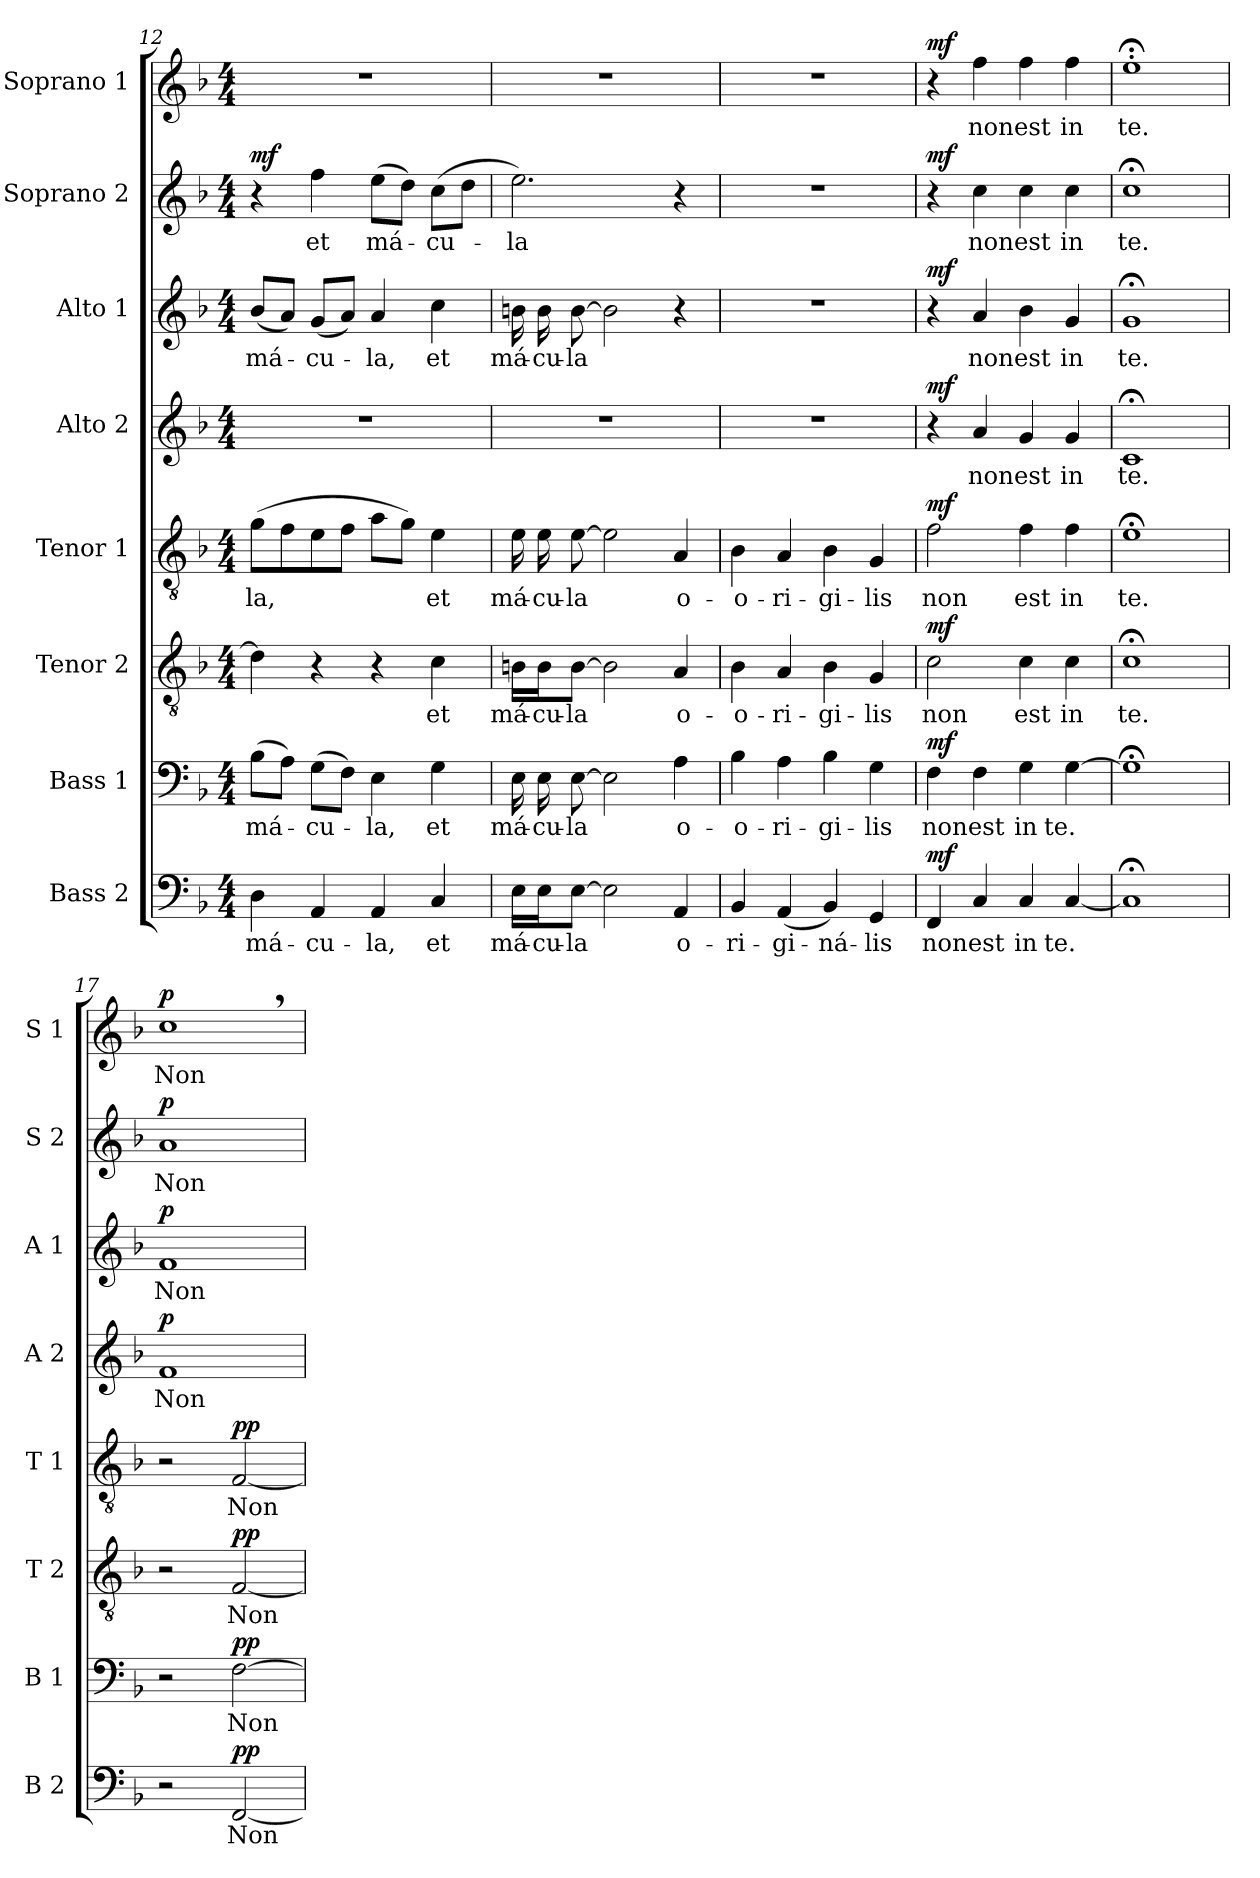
**kern	**text	**dynam	**kern	**text	**dynam	**kern	**text	**dynam	**kern	**text	**dynam	**kern	**text	**dynam	**kern	**text	**dynam	**kern	**text	**dynam	**kern	**text	**dynam
*part8	*part8	*part8	*part7	*part7	*part7	*part6	*part6	*part6	*part5	*part5	*part5	*part4	*part4	*part4	*part3	*part3	*part3	*part2	*part2	*part2	*part1	*part1	*part1
*staff8	*staff8	*staff8	*staff7	*staff7	*staff7	*staff6	*staff6	*staff6	*staff5	*staff5	*staff5	*staff4	*staff4	*staff4	*staff3	*staff3	*staff3	*staff2	*staff2	*staff2	*staff1	*staff1	*staff1
*I"Bass 2	*	*	*I"Bass 1	*	*	*I"Tenor 2	*	*	*I"Tenor 1	*	*	*I"Alto 2	*	*	*I"Alto 1	*	*	*I"Soprano 2	*	*	*I"Soprano 1	*	*
*I'B 2	*	*	*I'B 1	*	*	*I'T 2	*	*	*I'T 1	*	*	*I'A 2	*	*	*I'A 1	*	*	*I'S 2	*	*	*I'S 1	*	*
*clefF4	*	*	*clefF4	*	*	*clefGv2	*	*	*clefGv2	*	*	*clefG2	*	*	*clefG2	*	*	*clefG2	*	*	*clefG2	*	*
*k[b-]	*	*	*k[b-]	*	*	*k[b-]	*	*	*k[b-]	*	*	*k[b-]	*	*	*k[b-]	*	*	*k[b-]	*	*	*k[b-]	*	*
*d:	*	*	*d:	*	*	*d:	*	*	*d:	*	*	*d:	*	*	*d:	*	*	*d:	*	*	*d:	*	*
*M4/4	*	*	*M4/4	*	*	*M4/4	*	*	*M4/4	*	*	*M4/4	*	*	*M4/4	*	*	*M4/4	*	*	*M4/4	*	*
=12	=12	=12	=12	=12	=12	=12	=12	=12	=12	=12	=12	=12	=12	=12	=12	=12	=12	=12	=12	=12	=12	=12	=12
!	!LO:LY:b	!	!	!LO:LY:b	!	!	!	!	!	!LO:LY:b	!	!	!	!	!	!LO:LY:b	!	!	!	!LO:DY:a	!	!	!
4D\	má-	.	(>8B-\L	má-	.	4d\]	.	.	(>8g\L	-la,	.	1r	.	.	(<8b-/L	má-	.	4r	.	mf	1r	.	.
.	.	.	8A\J)	.	.	.	.	.	8f\	.	.	.	.	.	8a/J)	.	.	.	.	.	.	.	.
!	!LO:LY:b	!	!	!LO:LY:b	!	!	!	!	!	!	!	!	!	!	!	!LO:LY:b	!	!	!LO:LY:b	!	!	!	!
4AA/	-cu-	.	(>8G\L	-cu-	.	4r	.	.	8e\	.	.	.	.	.	(<8g/L	-cu-	.	4ff\	et	.	.	.	.
.	.	.	8F\J)	.	.	.	.	.	8f\J	.	.	.	.	.	8a/J)	.	.	.	.	.	.	.	.
!	!LO:LY:b	!	!	!LO:LY:b	!	!	!	!	!	!	!	!	!	!	!	!LO:LY:b	!	!	!LO:LY:b	!	!	!	!
4AA/	-la,	.	4E\	-la,	.	4r	.	.	8a\L	.	.	.	.	.	4a/	-la,	.	(>8ee\L	má-	.	.	.	.
.	.	.	.	.	.	.	.	.	8g\J)	.	.	.	.	.	.	.	.	8dd\J)	.	.	.	.	.
!	!LO:LY:b	!	!	!LO:LY:b	!	!	!LO:LY:b	!	!	!LO:LY:b	!	!	!	!	!	!LO:LY:b	!	!	!LO:LY:b	!	!	!	!
4C/	et	.	4G\	et	.	4c\	et	.	4e\	et	.	.	.	.	4cc\	et	.	(>8cc\L	-cu-	.	.	.	.
.	.	.	.	.	.	.	.	.	.	.	.	.	.	.	.	.	.	8dd\J	.	.	.	.	.
=13	=13	=13	=13	=13	=13	=13	=13	=13	=13	=13	=13	=13	=13	=13	=13	=13	=13	=13	=13	=13	=13	=13	=13
!	!LO:LY:b	!	!	!LO:LY:b	!	!	!LO:LY:b	!	!	!LO:LY:b	!	!	!	!	!	!LO:LY:b	!	!	!LO:LY:b	!	!	!	!
16E\LL	má-	.	16E\	má-	.	16Bn\LL	má-	.	16e\	má-	.	1r	.	.	16bn\	má-	.	2.ee\)	-la	.	1r	.	.
!	!LO:LY:b	!	!	!LO:LY:b	!	!	!LO:LY:b	!	!	!LO:LY:b	!	!	!	!	!	!LO:LY:b	!	!	!	!	!	!	!
16E\J	-cu-	.	16E\	-cu-	.	16B\J	-cu-	.	16e\	-cu-	.	.	.	.	16b\	-cu-	.	.	.	.	.	.	.
!	!LO:LY:b	!	!	!LO:LY:b	!	!	!LO:LY:b	!	!	!LO:LY:b	!	!	!	!	!	!LO:LY:b	!	!	!	!	!	!	!
[8E\J	-la	.	[8E\	-la	.	[8B\J	-la	.	[8e\	-la	.	.	.	.	[8b\	-la	.	.	.	.	.	.	.
2E\]	.	.	2E\]	.	.	2B\]	.	.	2e\]	.	.	.	.	.	2b\]	.	.	.	.	.	.	.	.
!	!LO:LY:b	!	!	!LO:LY:b	!	!	!LO:LY:b	!	!	!LO:LY:b	!	!	!	!	!	!	!	!	!	!	!	!	!
4AA/	-o-	.	4A\	o-	.	4A/	o-	.	4A/	o-	.	.	.	.	4r	.	.	4r	.	.	.	.	.
=14	=14	=14	=14	=14	=14	=14	=14	=14	=14	=14	=14	=14	=14	=14	=14	=14	=14	=14	=14	=14	=14	=14	=14
!	!LO:LY:b	!	!	!LO:LY:b	!	!	!LO:LY:b	!	!	!LO:LY:b	!	!	!	!	!	!	!	!	!	!	!	!	!
4BB-/	-ri-	.	4B-\	-o-	.	4B-\	-o-	.	4B-\	-o-	.	1r	.	.	1r	.	.	1r	.	.	1r	.	.
!	!LO:LY:b	!	!	!LO:LY:b	!	!	!LO:LY:b	!	!	!LO:LY:b	!	!	!	!	!	!	!	!	!	!	!	!	!
(<4AA/	-gi-	.	4A\	-ri-	.	4A/	-ri-	.	4A/	-ri-	.	.	.	.	.	.	.	.	.	.	.	.	.
!	!LO:LY:b	!	!	!LO:LY:b	!	!	!LO:LY:b	!	!	!LO:LY:b	!	!	!	!	!	!	!	!	!	!	!	!	!
4BB-/)	-ná-	.	4B-\	-gi-	.	4B-\	-gi-	.	4B-\	-gi-	.	.	.	.	.	.	.	.	.	.	.	.	.
!	!LO:LY:b	!	!	!LO:LY:b	!	!	!LO:LY:b	!	!	!LO:LY:b	!	!	!	!	!	!	!	!	!	!	!	!	!
4GG/	-lis	.	4G\	-lis	.	4G/	-lis	.	4G/	-lis	.	.	.	.	.	.	.	.	.	.	.	.	.
!!LO:PB:g=z
=15	=15	=15	=15	=15	=15	=15	=15	=15	=15	=15	=15	=15	=15	=15	=15	=15	=15	=15	=15	=15	=15	=15	=15
!	!LO:LY:b	!LO:DY:a	!	!LO:LY:b	!LO:DY:a	!	!LO:LY:b	!LO:DY:a	!	!LO:LY:b	!LO:DY:a	!	!	!LO:DY:a	!	!	!LO:DY:a	!	!	!LO:DY:a	!	!	!LO:DY:a
4FF/	non	mf	4F\	non	mf	2c\	non	mf	2f\	non	mf	4r	.	mf	4r	.	mf	4r	.	mf	4r	.	mf
!	!LO:LY:b	!	!	!LO:LY:b	!	!	!	!	!	!	!	!	!LO:LY:b	!	!	!LO:LY:b	!	!	!LO:LY:b	!	!	!LO:LY:b	!
4C/	est	.	4F\	est	.	.	.	.	.	.	.	4a/	non	.	4a/	non	.	4cc\	non	.	4ff\	non	.
!	!LO:LY:b	!	!	!LO:LY:b	!	!	!LO:LY:b	!	!	!LO:LY:b	!	!	!LO:LY:b	!	!	!LO:LY:b	!	!	!LO:LY:b	!	!	!LO:LY:b	!
4C/	in	.	4G\	in	.	4c\	est	.	4f\	est	.	4g/	est	.	4b-\	est	.	4cc\	est	.	4ff\	est	.
!	!LO:LY:b	!	!	!LO:LY:b	!	!	!LO:LY:b	!	!	!LO:LY:b	!	!	!LO:LY:b	!	!	!LO:LY:b	!	!	!LO:LY:b	!	!	!LO:LY:b	!
[4C/	te.	.	[4G\	te.	.	4c\	in	.	4f\	in	.	4g/	in	.	4g/	in	.	4cc\	in	.	4ff\	in	.
=16	=16	=16	=16	=16	=16	=16	=16	=16	=16	=16	=16	=16	=16	=16	=16	=16	=16	=16	=16	=16	=16	=16	=16
!	!	!	!	!	!	!	!LO:LY:b	!	!	!LO:LY:b	!	!	!LO:LY:b	!	!	!LO:LY:b	!	!	!LO:LY:b	!	!	!LO:LY:b	!
1C;<]	.	.	1G;<]	.	.	1c;<	te.	.	1e;<	te.	.	1c;<	te.	.	1g;<	te.	.	1cc;<	te.	.	1ee;<'>	te.	.
=17	=17	=17	=17	=17	=17	=17	=17	=17	=17	=17	=17	=17	=17	=17	=17	=17	=17	=17	=17	=17	=17	=17	=17
!	!	!	!	!	!	!	!	!	!	!	!	!	!LO:LY:b	!LO:DY:a	!	!LO:LY:b	!LO:DY:a	!	!LO:LY:b	!LO:DY:a	!	!LO:LY:b	!LO:DY:a
2r	.	.	2r	.	.	2r	.	.	2r	.	.	1f	Non	p	1f	Non	p	1a	Non	p	1cc,>	Non	p
!	!LO:LY:b	!LO:DY:a	!	!LO:LY:b	!LO:DY:a	!	!LO:LY:b	!LO:DY:a	!	!LO:LY:b	!LO:DY:a	!	!	!	!	!	!	!	!	!	!	!	!
[2FF/	Non	pp	[2F\	Non	pp	[2F/	Non	pp	[2F/	Non	pp	.	.	.	.	.	.	.	.	.	.	.	.
=	=	=	=	=	=	=	=	=	=	=	=	=	=	=	=	=	=	=	=	=	=	=	=
*-	*-	*-	*-	*-	*-	*-	*-	*-	*-	*-	*-	*-	*-	*-	*-	*-	*-	*-	*-	*-	*-	*-	*-
